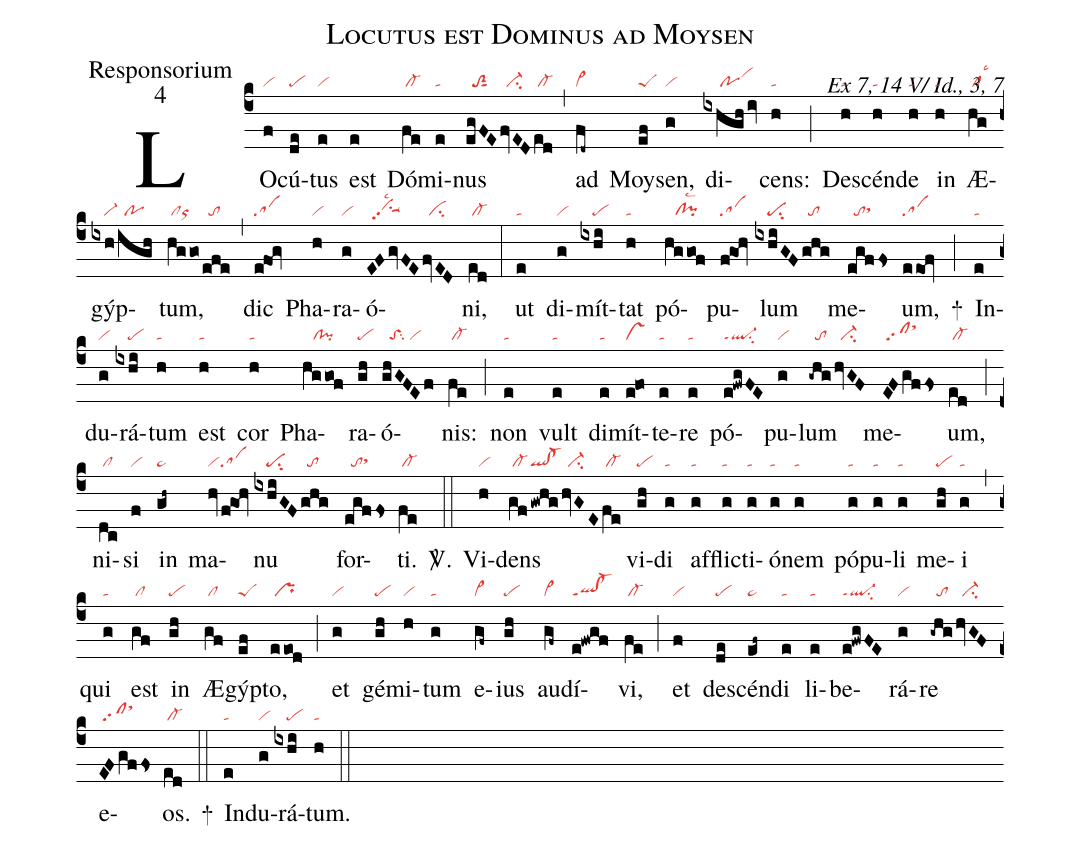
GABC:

name:Locutus est Dominus ad Moysen;
office-part:Responsorium;
mode:4;
commentary:Ex 7, 14 V/ Id., 3, 7;
nabc-lines:1;
%%
(c4)
LO(f|vi)cú(de|pe)tus(e|vi) est(e) Dó(fe|/cl-)mi(e|ta)nus(egFE|//toS2sut1|fvED|//ci-|ed|/cl-) (,)
ad(fd~|cl~) Moy(ef|peS)sen,(g|vi) di(ixhgh/iv|/////povihj)cens:(h|ta) (;)
De(h|ta)scén(h|ta)de(h|ta) in(h|ta) Æ(hg|/cllsc3)gýp(ixh|////vi-|/igh|//po)tum,(hggo|/clor|/efe|//to) (,)
dic(efOg|sa) Pha(h|vi)ra(g|vi)ó(EFgvFE|//vihhpp2su1suu1lsc2|fvED|//ci)ni,(ed|/cl-) (:)
ut(e|ta) di(g|vi)mít(ixhi|////pe)tat(h|ta) pó(hggof|///cl!pilsc2)pu(fgOh|sa)lum(ixhiGF|////pesu2|ghg|//to) me(egffs|//tosthh)um,(eeOf|sa) +(;)
In(e|ta)du(g|vi)rá(ixhi|////pe)tum(h|ta) est(h|ta) cor(h|ta) Pha(hggof|///cl!pi)ra(gh|pe)ó(ghGFEf|//toSsu2/vi)nis:(fe|/cl-) (;)
non(e|ta) vult(e|ta) di(e|ta)mít(e!fo|vs)te(e|ta)re(e|ta) pó(e!fwgFE|ql-ppt1su2)pu(g|vi)lum(-ghg|//to|hvGF|//ci-) me(EFgffs|/sfsthk)um,(ed|/cl-) (;)
ni(dc|/cl)si(f|vi) in(gh~|pe~) ma(hv|vi|/fgOh|sa)nu(ixhiGF|////pesu2|ghg|//to) for(egffs|//tosthh)ti.(fe|/cl-) <sp>V/</sp>.(::)
Vi(h|vi)dens(gf|/cl-|!gwhg|ql!cl-|/hvGE|//ci-|fe|/cl-) vi(gh|pe)di(g|ta) af(g|ta)flic(g|ta)ti(g|ta)ó(g|ta)nem(g|ta) pó(g|ta)pu(g|ta)li(g|ta) me(gh|pe)i(g|ta) (,)
qui(g|ta) est(gf|/cl) in(gh|pe) Æ(gf|/cl)gýp(ef|peS)to,(eeod|/pr) (;)
et(g|vi) gé(gh|pe)mi(h|vi)tum(g|ta) e(gf~|cl~)ius(gh|pe) au(gf~|cl~)dí(e!fwgf|ql!cl-ppt1)vi,(fe|/cl-) (;)
et(f|vi) de(de|pe)scén(ef~|pe~)di(e|ta) li(e|ta)be(e!fwgFE|ql-ppt1su2)rá(g|vi)re(-ghg|//to|hvGF|//ci-) e(EFgffs|/sfsthk)os.(ed|/cl-) +(::)
In(e|ta)du(g|vi)rá(ixhi|////pe)tum.(h|ta) (::)
